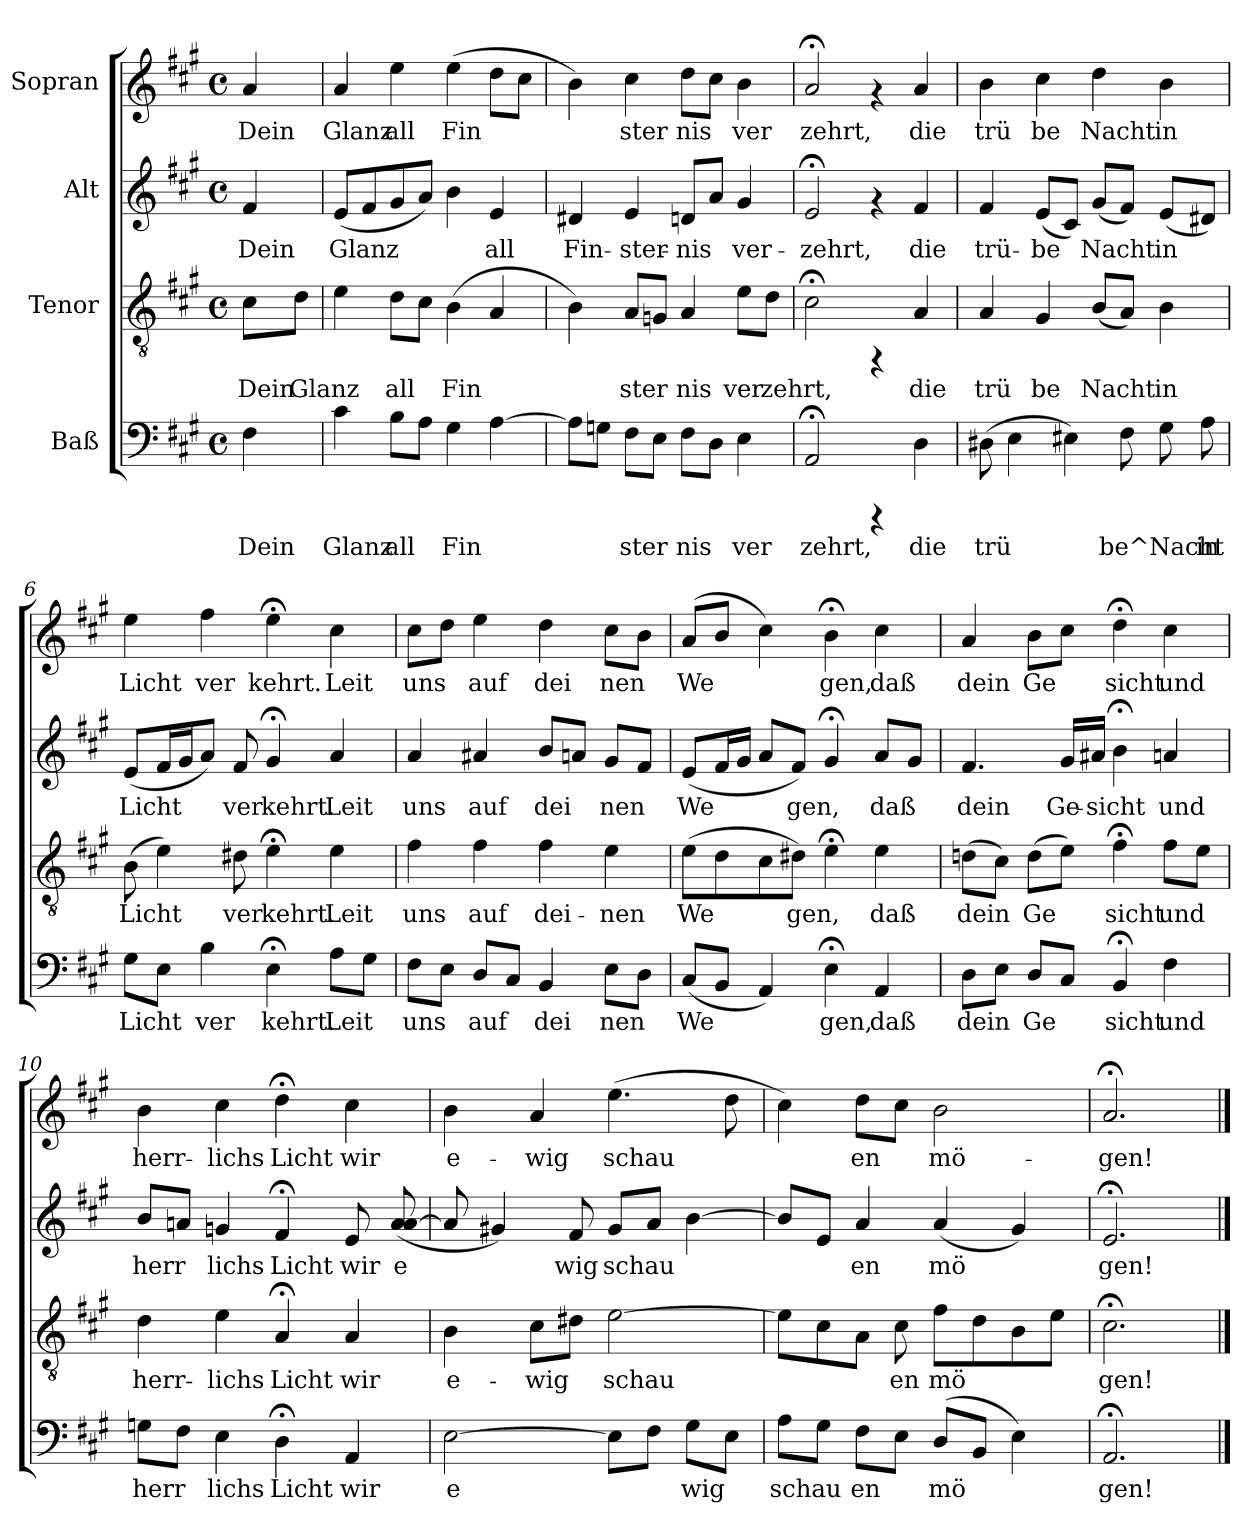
**kern	**text	**kern	**text	**kern	**text	**kern	**text
*part4	*part4	*part3	*part3	*part2	*part2	*part1	*part1
*staff4	*staff4	*staff3	*staff3	*staff2	*staff2	*staff1	*staff1
*I"Baß	*	*I"Tenor	*	*I"Alt	*	*I"Sopran	*
!!LO:PB:g=z
*stria5	*	*stria5	*	*stria5	*	*stria5	*
*clefF4	*	*clefGv2	*	*clefG2	*	*clefG2	*
*k[f#c#g#]	*	*k[f#c#g#]	*	*k[f#c#g#]	*	*k[f#c#g#]	*
*A:	*	*A:	*	*A:	*	*A:	*
*M4/4	*	*M4/4	*	*M4/4	*	*M4/4	*
*met(c)	*	*met(c)	*	*met(c)	*	*met(c)	*
=1	=1	=1	=1	=1	=1	=1	=1
!	!LO:LY:b:cj	!	!LO:LY:b	!	!LO:LY:b:cj	!	!LO:LY:b:cj
4F#\	Dein	8c#\L	Dein	4f#/	Dein	4a/	Dein
!	!	!	!LO:LY:b	!	!	!	!
.	.	8d\J	Glanz	.	.	.	.
=2	=2	=2	=2	=2	=2	=2	=2
!	!LO:LY:b:cj	!	!LO:LY:b	!	!LO:LY:b:cj	!	!LO:LY:b:cj
4c#\	Glanz	4e\	.	(<8e/L	Glanz	4a/	Glanz
!	!	!	!	!	!LO:LY:b:cj	!	!
.	.	.	.	8f#/	.	.	.
!	!LO:LY:b:cj	!	!LO:LY:b	!	!LO:LY:b:cj	!	!LO:LY:b:cj
8B\L	all	8d\L	all	8g#/	.	4ee\	all
!	!LO:LY:b:cj	!	!LO:LY:b	!	!LO:LY:b:cj	!	!
8A\J	.	8c#\J	.	8a/J)	.	.	.
!	!LO:LY:b:cj	!	!LO:LY:b	!	!LO:LY:b:cj	!	!LO:LY:b:cj
4G#\	Fin	(>4B\	Fin	4b\	.	(>4ee\	Fin
!	!LO:LY:b:cj	!	!LO:LY:b	!	!LO:LY:b:cj	!	!LO:LY:b:cj
[>4A\	.	4A/	.	4e/	all	8dd\L	.
!	!	!	!	!	!	!	!LO:LY:b:cj
.	.	.	.	.	.	8cc#\J	.
=3	=3	=3	=3	=3	=3	=3	=3
!	!LO:LY:b:cj	!	!LO:LY:b	!	!LO:LY:b:cj	!	!LO:LY:b:cj
8A\L]	.	4B\)	.	4d#X/	Fin-	4b\)	.
!	!LO:LY:b:cj	!	!	!	!	!	!
8Gn\J	.	.	.	.	.	.	.
!	!LO:LY:b:cj	!	!LO:LY:b	!	!LO:LY:b:cj	!	!LO:LY:b:cj
8F#\L	ster	8A/L	ster	4e/	-ster-	4cc#\	ster
!	!LO:LY:b:cj	!	!LO:LY:b	!	!	!	!
8E\J	.	8Gn/J	.	.	.	.	.
!	!LO:LY:b:cj	!	!LO:LY:b	!	!LO:LY:b:cj	!	!LO:LY:b:cj
8F#\L	nis	4A/	nis	8dn/L	-nis	8dd\L	nis
!	!LO:LY:b:cj	!	!	!	!LO:LY:b:cj	!	!LO:LY:b:cj
8D\J	.	.	.	8a/J	.	8cc#\J	.
!	!LO:LY:b:cj	!	!LO:LY:b	!	!LO:LY:b:cj	!	!LO:LY:b:cj
4E\	ver	8e\L	ver	4g#/	ver-	4b\	ver
!	!	!	!LO:LY:b	!	!	!	!
.	.	8d\J	zehrt,	.	.	.	.
=4	=4	=4	=4	=4	=4	=4	=4
!	!LO:LY:b:cj	!	!LO:LY:b	!	!LO:LY:b:cj	!	!LO:LY:b:cj
2AA;</	zehrt,	2c#;<\	.	2e;</	-zehrt,	2a;</	zehrt,
4rCCC	.	4rFF	.	4rf	.	4rf	.
!	!LO:LY:b:cj	!	!LO:LY:b	!	!LO:LY:b:cj	!	!LO:LY:b:cj
4D\	die	4A/	die	4f#/	die	4a/	die
=5	=5	=5	=5	=5	=5	=5	=5
!	!LO:LY:b:cj	!	!LO:LY:b	!	!LO:LY:b:cj	!	!LO:LY:b:cj
(>8D#X\	trü	4A/	trü	4f#/	trü-	4b\	trü
!	!LO:LY:b:cj	!	!	!	!	!	!
4E\	.	.	.	.	.	.	.
!	!	!	!LO:LY:b	!	!LO:LY:b:cj	!	!LO:LY:b:cj
.	.	4G#/	be	(<8e/L	-be	4cc#\	be
!	!LO:LY:b:cj	!	!	!	!LO:LY:b:cj	!	!
4E#X\)	.	.	.	8c#/J)	.	.	.
!	!	!	!LO:LY:b	!	!LO:LY:b:cj	!	!LO:LY:b:cj
.	.	(<8B/L	Nacht	(<8g#/L	Nacht	4dd\	Nacht
!	!LO:LY:b:cj	!	!LO:LY:b	!	!LO:LY:b:cj	!	!
8F#\	be^Nacht	8A/J)	.	8f#/J)	.	.	.
!	!LO:LY:b:cj	!	!LO:LY:b	!	!LO:LY:b:cj	!	!LO:LY:b:cj
8G#\	.	4B\	in	(<8e/L	in	4b\	in
!	!LO:LY:b:cj	!	!	!	!LO:LY:b:cj	!	!
8A\	in	.	.	8d#X/J)	.	.	.
!!LO:LB:g=z
=6	=6	=6	=6	=6	=6	=6	=6
!	!LO:LY:b:cj	!	!LO:LY:b	!	!LO:LY:b:cj	!	!LO:LY:b:cj
8G#\L	Licht	(>8B\	Licht	(<8e/L	Licht	4ee\	Licht
!	!LO:LY:b:cj	!	!LO:LY:b	!	!LO:LY:b:cj	!	!
8E\J	.	4e\)	.	16f#/	.	.	.
!	!	!	!	!	!LO:LY:b:cj	!	!
.	.	.	.	16g#/	.	.	.
!	!LO:LY:b:cj	!	!	!	!LO:LY:b:cj	!	!LO:LY:b:cj
4B\	ver	.	.	8a/J)	.	4ff#\	ver
!	!	!	!LO:LY:b	!	!LO:LY:b:cj	!	!
.	.	8d#X\	ver	8f#/	ver	.	.
!	!LO:LY:b:cj	!	!LO:LY:b	!	!LO:LY:b:cj	!	!LO:LY:b:cj
4E;<\	kehrt.	4e;<\	kehrt.	4g#;</	kehrt.	4ee;<\	kehrt.
!	!LO:LY:b:cj	!	!LO:LY:b	!	!LO:LY:b:cj	!	!LO:LY:b:cj
8A\L	Leit	4e\	Leit	4a/	Leit	4cc#\	Leit
!	!LO:LY:b:cj	!	!	!	!	!	!
8G#\J	.	.	.	.	.	.	.
=7	=7	=7	=7	=7	=7	=7	=7
!	!LO:LY:b:cj	!	!LO:LY:b	!	!LO:LY:b:cj	!	!LO:LY:b:cj
8F#\L	uns	4f#\	uns	4a/	uns	8cc#\L	uns
!	!LO:LY:b:cj	!	!	!	!	!	!LO:LY:b:cj
8E\J	.	.	.	.	.	8dd\J	.
!	!LO:LY:b:cj	!	!LO:LY:b	!	!LO:LY:b:cj	!	!LO:LY:b:cj
8D/L	auf	4f#\	auf	4a#X/	auf	4ee\	auf
!	!LO:LY:b:cj	!	!	!	!	!	!
8C#/J	.	.	.	.	.	.	.
!	!LO:LY:b:cj	!	!LO:LY:b	!	!LO:LY:b:cj	!	!LO:LY:b:cj
4BB/	dei	4f#\	dei-	8b/L	dei-	4dd\	dei
!	!	!	!	!	!LO:LY:b:cj	!	!
.	.	.	.	8an/J	--	.	.
!	!LO:LY:b:cj	!	!LO:LY:b	!	!LO:LY:b:cj	!	!LO:LY:b:cj
8E\L	nen	4e\	-nen	8g#/L	-nen	8cc#\L	nen
!	!LO:LY:b:cj	!	!	!	!LO:LY:b:cj	!	!LO:LY:b:cj
8D\J	.	.	.	8f#/J	.	8b\J	.
=8	=8	=8	=8	=8	=8	=8	=8
!	!LO:LY:b:cj	!	!LO:LY:b	!	!LO:LY:b:cj	!	!LO:LY:b:cj
(<8C#/L	We	(>8e\L	We-	(<8e/L	We-	(>8a/L	We
!	!LO:LY:b:cj	!	!LO:LY:b	!	!LO:LY:b:cj	!	!LO:LY:b:cj
8BB/J	.	8d\	--	16f#/	--	8b/J	.
!	!	!	!	!	!LO:LY:b:cj	!	!
.	.	.	.	16g#/J	--	.	.
!	!LO:LY:b:cj	!	!LO:LY:b	!	!LO:LY:b:cj	!	!LO:LY:b:cj
4AA/)	.	8c#\	--	8a/L	--	4cc#\)	.
!	!	!	!LO:LY:b	!	!LO:LY:b:cj	!	!
.	.	8d#X\J)	-gen,	8f#/J)	-gen,	.	.
!	!LO:LY:b:cj	!	!LO:LY:b	!	!LO:LY:b:cj	!	!LO:LY:b:cj
4E;<\	gen,	4e;<\	.	4g#;</	.	4b;<\	gen,
!	!LO:LY:b:cj	!	!LO:LY:b	!	!LO:LY:b:cj	!	!LO:LY:b:cj
4AA/	daß	4e\	daß	8a/L	daß	4cc#\	daß
!	!	!	!	!	!LO:LY:b:cj	!	!
.	.	.	.	8g#/J	.	.	.
=9	=9	=9	=9	=9	=9	=9	=9
!	!LO:LY:b:cj	!	!LO:LY:b	!	!LO:LY:b:cj	!	!LO:LY:b:cj
8D\L	dein	(>8dn\L	dein	4.f#/	dein	4a/	dein
!	!LO:LY:b:cj	!	!LO:LY:b	!	!	!	!
8E\J	.	8c#\J)	.	.	.	.	.
!	!LO:LY:b:cj	!	!LO:LY:b	!	!	!	!LO:LY:b:cj
8D/L	Ge	(>8d\L	Ge-	.	.	8b\L	Ge
!	!LO:LY:b:cj	!	!LO:LY:b	!	!LO:LY:b:cj	!	!LO:LY:b:cj
8C#/J	.	8e\J)	--	16g#/L	Ge-	8cc#\J	.
!	!	!	!	!	!LO:LY:b:cj	!	!
.	.	.	.	16a#X/J	-sicht	.	.
!	!LO:LY:b:cj	!	!LO:LY:b	!	!LO:LY:b:cj	!	!LO:LY:b:cj
4BB;</	sicht	4f#;<\	-sicht	4b;<\	.	4dd;<\	sicht
!	!LO:LY:b:cj	!	!LO:LY:b	!	!LO:LY:b:cj	!	!LO:LY:b:cj
4F#\	und	8f#\L	und	4an/	und	4cc#\	und
!	!	!	!LO:LY:b	!	!	!	!
.	.	8e\J	.	.	.	.	.
!!LO:PB:g=z
=10	=10	=10	=10	=10	=10	=10	=10
!	!LO:LY:b:cj	!	!LO:LY:b	!	!LO:LY:b:cj	!	!LO:LY:b:cj
8Gn\L	herr-	4d\	herr-	8b/L	herr	4b\	herr-
!	!LO:LY:b:cj	!	!	!	!LO:LY:b:cj	!	!
8F#\J	--	.	.	8an/J	.	.	.
!	!LO:LY:b:cj	!	!LO:LY:b	!	!LO:LY:b:cj	!	!LO:LY:b:cj
4E\	-lichs	4e\	-lichs	4gn/	lichs	4cc#\	-lichs
!	!LO:LY:b:cj	!	!LO:LY:b	!	!LO:LY:b:cj	!	!LO:LY:b:cj
4D;<\	Licht	4A;</	Licht	4f#;</	Licht	4dd;<\	Licht
!	!LO:LY:b:cj	!	!LO:LY:b	!	!LO:LY:b:cj	!	!LO:LY:b:cj
4AA/	wir	4A/	wir	8e/	wir	4cc#\	wir
!	!	!	!	!	!LO:LY:b:cj	!	!
.	.	.	.	(<8a/ [<8a/	e	.	.
=11	=11	=11	=11	=11	=11	=11	=11
!	!LO:LY:b:cj	!	!LO:LY:b	!	!LO:LY:b:cj	!	!LO:LY:b:cj
[>2E\	e-	4B\	e-	8a/]	.	4b\	e-
!	!	!	!	!	!LO:LY:b:cj	!	!
.	.	.	.	4g#X/)	.	.	.
!	!	!	!LO:LY:b	!	!	!	!LO:LY:b:cj
.	.	8c#\L	-wig	.	.	4a/	-wig
!	!	!	!LO:LY:b	!	!LO:LY:b:cj	!	!
.	.	8d#X\J	.	8f#/	wig	.	.
!	!LO:LY:b:cj	!	!LO:LY:b	!	!LO:LY:b:cj	!	!LO:LY:b:cj
8E\L]	--	[>2e\	schau-	8g#/L	schau	(>4.ee\	schau-
!	!LO:LY:b:cj	!	!	!	!LO:LY:b:cj	!	!
8F#\J	--	.	.	8a/J	.	.	.
!	!LO:LY:b:cj	!	!	!	!LO:LY:b:cj	!	!
8G#\L	-wig	.	.	[>4b\	.	.	.
!	!LO:LY:b:cj	!	!	!	!	!	!LO:LY:b:cj
8E\J	.	.	.	.	.	8dd\	--
=12	=12	=12	=12	=12	=12	=12	=12
!	!LO:LY:b:cj	!	!LO:LY:b	!	!LO:LY:b:cj	!	!LO:LY:b:cj
8A\L	schau-	8e\L]	--	8b/L]	.	4cc#\)	--
!	!LO:LY:b:cj	!	!LO:LY:b	!	!LO:LY:b:cj	!	!
8G#\J	--	8c#\	--	8e/J	.	.	.
!	!LO:LY:b:cj	!	!LO:LY:b	!	!LO:LY:b:cj	!	!LO:LY:b:cj
8F#\L	-en	8A\J	--	4a/	en	8dd\L	-en
!	!LO:LY:b:cj	!	!LO:LY:b	!	!	!	!LO:LY:b:cj
8E\J	.	8c#\	-en	.	.	8cc#\J	.
!	!LO:LY:b:cj	!	!LO:LY:b	!	!LO:LY:b:cj	!	!LO:LY:b:cj
(>8D/L	mö-	8f#\L	mö-	(<4a/	mö	2b\	mö-
!	!LO:LY:b:cj	!	!LO:LY:b	!	!	!	!
8BB/J	--	8d\	--	.	.	.	.
!	!LO:LY:b:cj	!	!LO:LY:b	!	!LO:LY:b:cj	!	!
4E\)	--	8B\	--	4g#/)	.	.	.
!	!	!	!LO:LY:b	!	!	!	!
.	.	8e\J	--	.	.	.	.
=13	=13	=13	=13	=13	=13	=13	=13
!	!LO:LY:b:cj	!	!LO:LY:b	!	!LO:LY:b:cj	!	!LO:LY:b:cj
2.AA;</	-gen!	2.c#;<\	-gen!	2.e;</	gen!	2.a;</	-gen!
==	==	==	==	==	==	==	==
*-	*-	*-	*-	*-	*-	*-	*-
